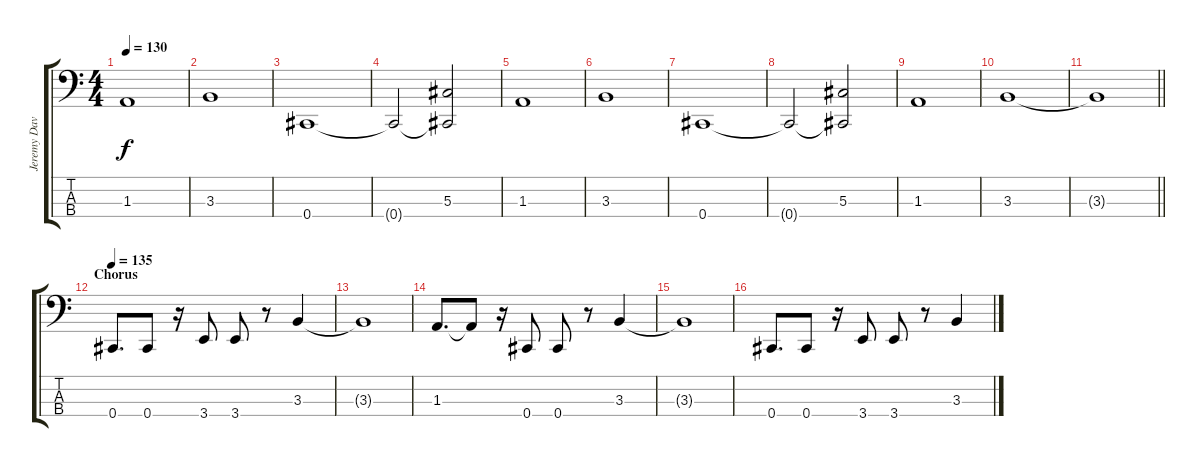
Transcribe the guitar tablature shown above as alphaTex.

\track ("Jeremy Davis" "Jeremy Dav") {instrument electricbassfinger}
\staff {score tabs}
\tuning (Gb2 Db2 Ab1 Db1) {hide}
\ts (4 4)
\tempo 130
\clef f4
\ks c
1.3.1{dy f} |
3.3.1 |
0.4.1 |
0.4{t}.2 (5.3 0.4{t}).2 |
1.3.1 |
3.3.1 |
0.4.1 |
0.4{t}.2 (5.3 0.4{t}).2 |
1.3.1 |
3.3.1 |
\barLineRight lightlight
3.3{t}.1 |
\section ("" "Chorus")
\tempo 135
0.4.8{d} 0.4.8 r.16 3.4.8 3.4.8 r.8 3.3.4 |
3.3{t}.1 |
1.3.8{d} 1.3{t}.8 r.16 0.4.8 0.4.8 r.8 3.3.4 |
3.3{t}.1 |
0.4.8{d} 0.4.8 r.16 3.4.8 3.4.8 r.8 3.3.4
